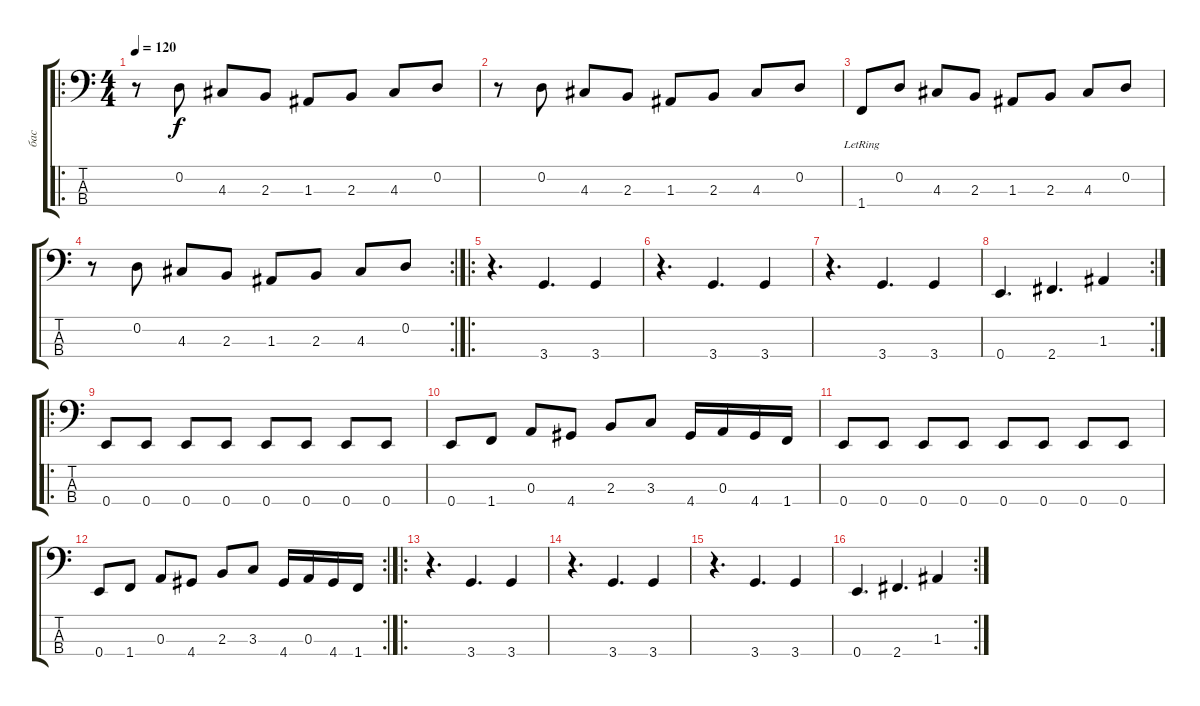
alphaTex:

\track ("бас" "бас") {instrument electricbassfinger}
\staff {score tabs}
\tuning (G2 D2 A1 E1) {hide}
\ro
\ts (4 4)
\tempo 120
\clef f4
\ks c
r.8{dy f} 0.2.8 4.3.8 2.3.8 1.3.8 2.3.8 4.3.8 0.2.8 |
r.8 0.2.8 4.3.8 2.3.8 1.3.8 2.3.8 4.3.8 0.2.8 |
1.4{lr}.8 0.2.8 4.3.8 2.3.8 1.3.8 2.3.8 4.3.8 0.2.8 |
\rc 2
r.8 0.2.8 4.3.8 2.3.8 1.3.8 2.3.8 4.3.8 0.2.8 |
\ro
r.4{d} 3.4.4{d} 3.4.4 |
r.4{d} 3.4.4{d} 3.4.4 |
r.4{d} 3.4.4{d} 3.4.4 |
\rc 2
0.4.4{d} 2.4.4{d} 1.3.4 |
\ro
0.4.8 0.4.8 0.4.8 0.4.8 0.4.8 0.4.8 0.4.8 0.4.8 |
0.4.8 1.4.8 0.3.8 4.4.8 2.3.8 3.3.8 4.4.16 0.3.16 4.4.16 1.4.16 |
0.4.8 0.4.8 0.4.8 0.4.8 0.4.8 0.4.8 0.4.8 0.4.8 |
\rc 2
0.4.8 1.4.8 0.3.8 4.4.8 2.3.8 3.3.8 4.4.16 0.3.16 4.4.16 1.4.16 |
\ro
r.4{d} 3.4.4{d} 3.4.4 |
r.4{d} 3.4.4{d} 3.4.4 |
r.4{d} 3.4.4{d} 3.4.4 |
\rc 2
0.4.4{d} 2.4.4{d} 1.3.4
